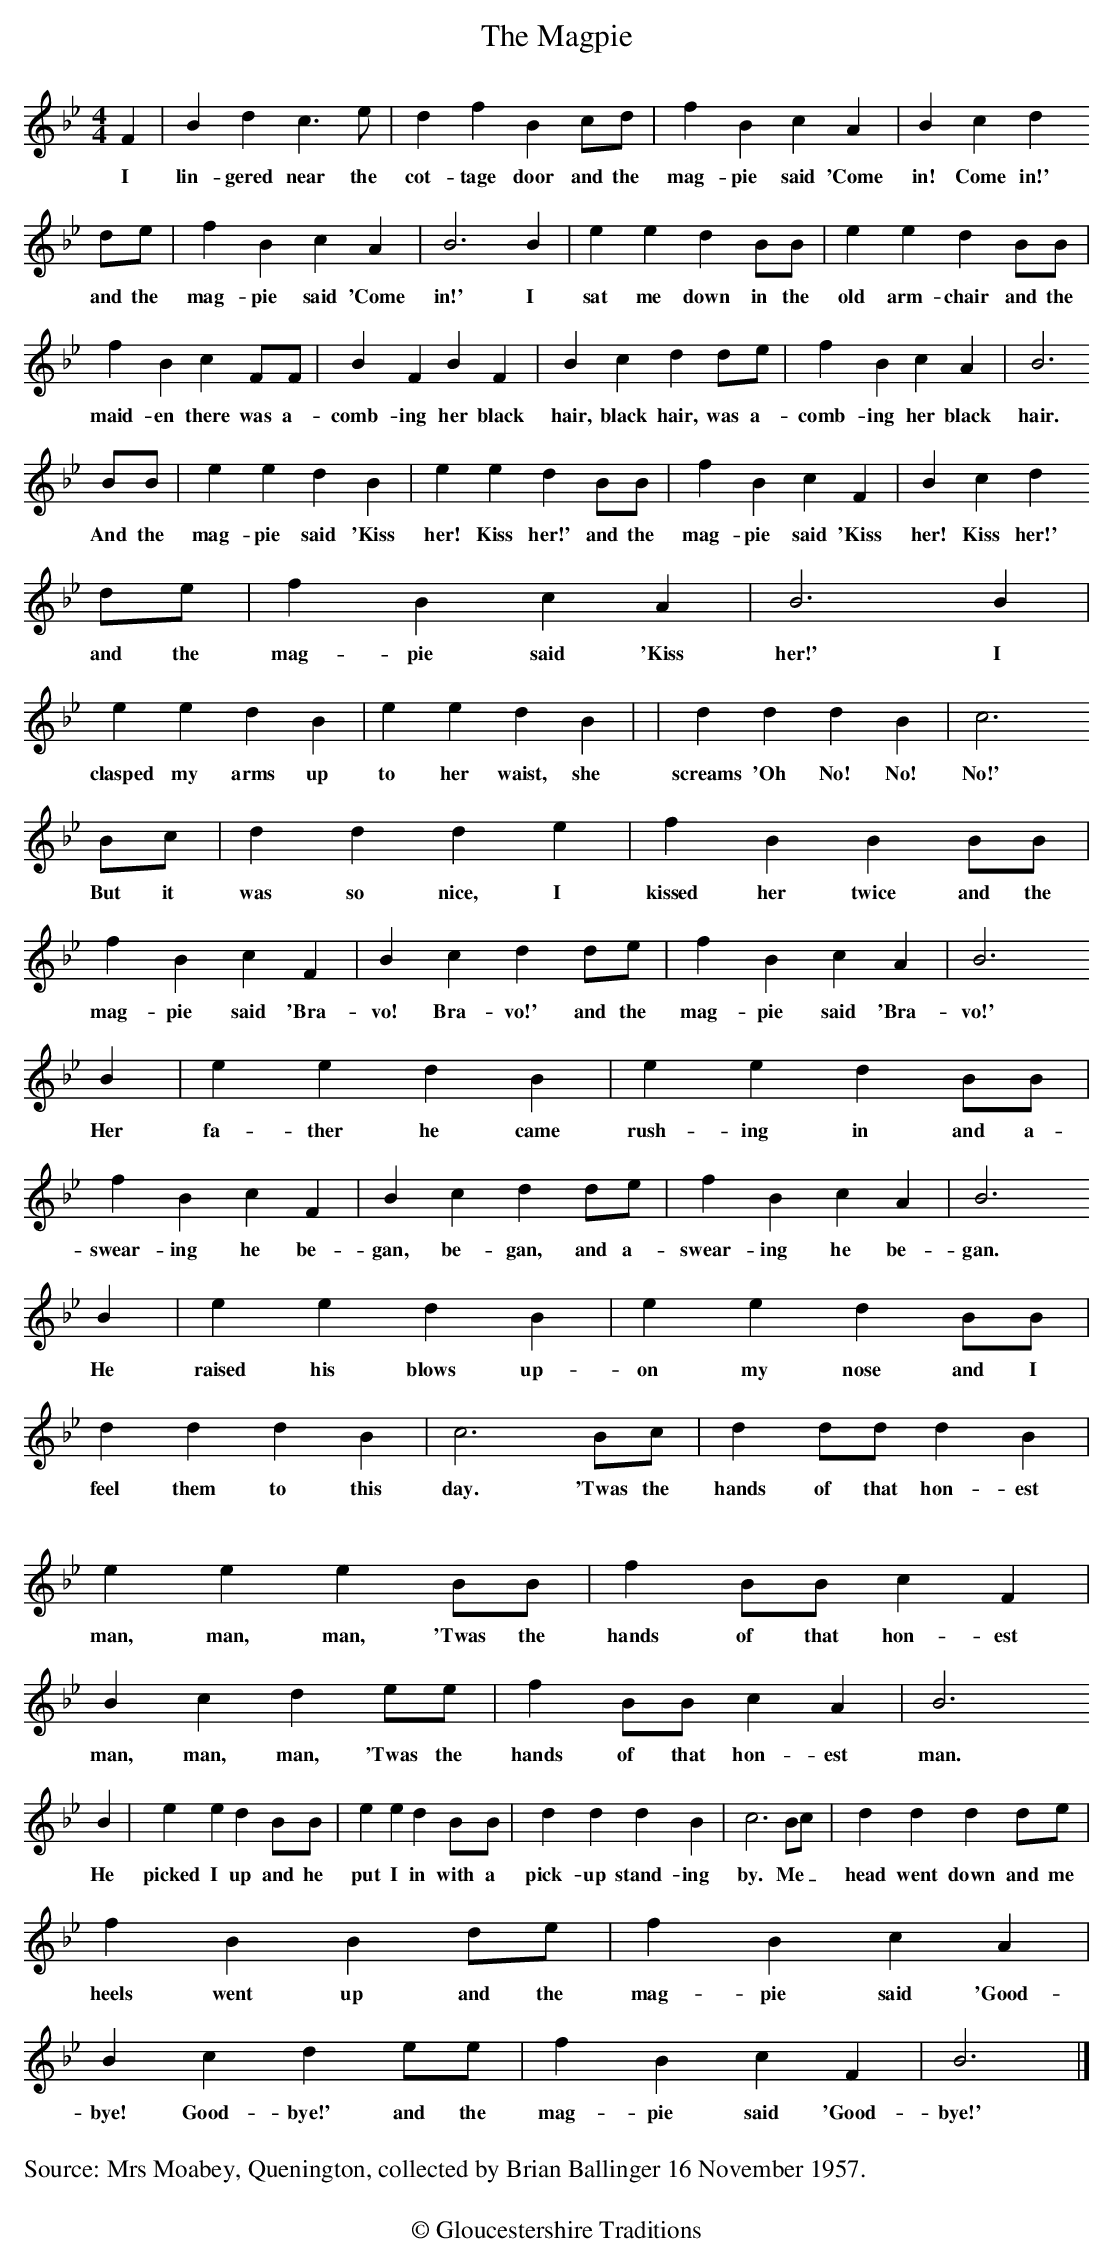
X:1
T: The Magpie
M: 4/4
L: 1/4
K: Bb
F | Bdc>e | dfBc/d/ | fBcA | Bcd
w:I lin-gered near the cot-tage door and the mag- pie said 'Come in! Come in!'
d/e/ |fBcA | B3B | eedB/B/ | eedB/B/ |
w:and the mag-pie said 'Come in!' I sat me down in the old arm-chair and the
fBcF/F/ | BFBF | Bcdd/e/ | fBcA | B3
w:maid-en there was a-comb-ing her black hair, black hair, was a-comb-ing her black hair.
B/B/ | eedB | eedB/B/ | fBcF | Bcd
w:And the mag-pie said 'Kiss her! Kiss her!' and the mag-pie said 'Kiss her! Kiss her!'
d/e/ |fBcA | B3 B | eedB | eedB | | dddB | c3
w:and the mag-pie said 'Kiss her!' I clasped my arms up to her waist, she screams 'Oh No! No! No!'
B/c/ |ddde | fBBB/B/ | fBcF | Bcdd/e/ | fBcA | B3
w:But it was so nice, I kissed her twice and the mag-pie said 'Bra-vo! Bra-vo!' and the mag-pie said 'Bra-vo!'
B | eedB | eedB/B/ | fBcF | Bcdd/e/ |fBcA | B3
w:Her fa-ther he came rush-ing in and a-swear-ing he be-gan, be-gan, and a-swear-ing he be-gan.
B | eedB | eedB/B/ | dddB | c3B/c/ | dd/d/dB |
w:He raised his blows up-on my nose and I feel them to this day. 'Twas the hands of that hon-est
eeeB/B/ | fB/B/cF | Bcde/e/ | fB/B/cA | B3
w:man, man, man, 'Twas the hands of that hon-est man, man, man, 'Twas the hands of that hon-est man.
B | eedB/B/ | eedB/B/ | dddB | c3B/c/ | dddd/e/ |
w:He picked I up and he put I in with a pick-up stand-ing by. Me_ head went down and me
fBBd/e/ | fBcA |Bcde/e/ | fBcF |  B3 |]
w:heels went up and the mag-pie said 'Good-bye! Good-bye!' and the mag-pie said 'Good-bye!'
